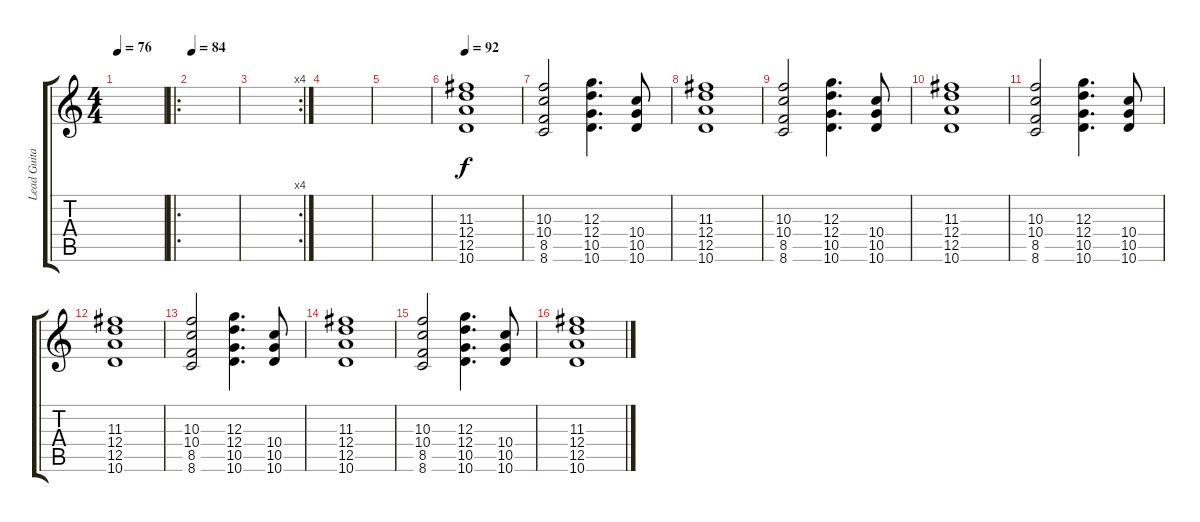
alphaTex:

\track ("Lead Guitar" "Lead Guita") {instrument overdrivenguitar}
\staff {score tabs}
\tuning (E4 B3 G3 D3 A2 E2) {hide}
\ts (4 4)
\tempo 76
\clef g2
\ks c
|
\ro
\tempo 84
|
\rc 4
|
|
|
\tempo 92
(11.3 12.4 12.5 10.6).1 |
(10.3 10.4 8.5 8.6).2 (12.3 12.4 10.5 10.6).4{d} (10.4 10.5 10.6).8 |
(11.3 12.4 12.5 10.6).1 |
(10.3 10.4 8.5 8.6).2 (12.3 12.4 10.5 10.6).4{d} (10.4 10.5 10.6).8 |
(11.3 12.4 12.5 10.6).1 |
(10.3 10.4 8.5 8.6).2 (12.3 12.4 10.5 10.6).4{d} (10.4 10.5 10.6).8 |
(11.3 12.4 12.5 10.6).1 |
(10.3 10.4 8.5 8.6).2 (12.3 12.4 10.5 10.6).4{d} (10.4 10.5 10.6).8 |
(11.3 12.4 12.5 10.6).1 |
(10.3 10.4 8.5 8.6).2 (12.3 12.4 10.5 10.6).4{d} (10.4 10.5 10.6).8 |
(11.3 12.4 12.5 10.6).1
